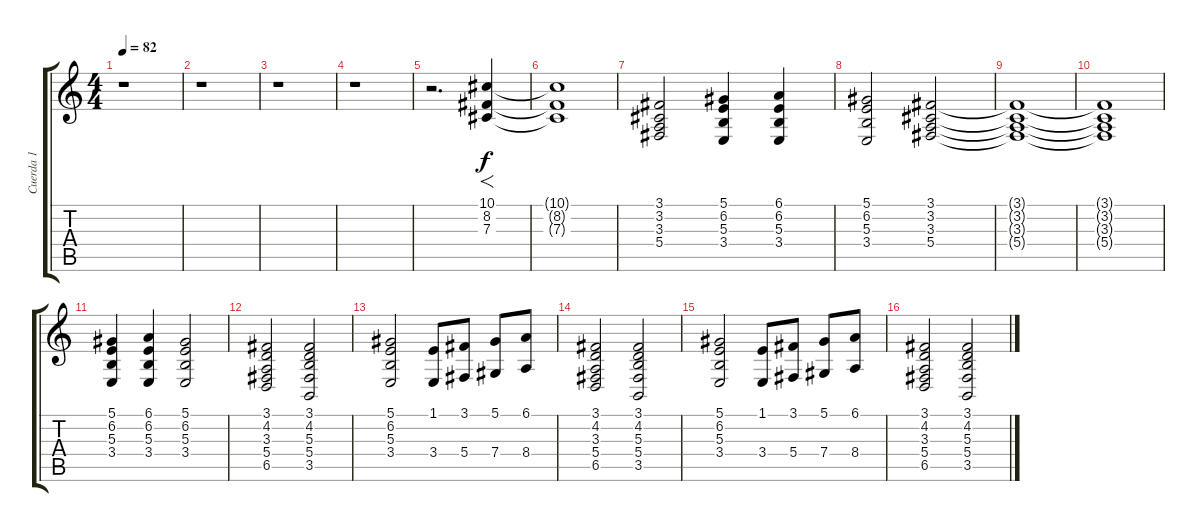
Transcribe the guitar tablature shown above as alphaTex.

\track ("Cuerda 1" "Cuerda 1") {instrument stringensemble2}
\staff {score tabs}
\tuning (Eb4 Bb3 Gb3 Db3 Ab2 Eb2) {hide}
\ts (4 4)
\tempo 82
\clef g2
\ks c
r.1{dy f instrument stringensemble2} |
r.1 |
r.1 |
r.1 |
r.2{d} (10.1 8.2 7.3).4{f} |
(10.1{t} 8.2{t} 7.3{t}).1 |
(3.1 3.2 3.3 5.4).2 (5.1 6.2 5.3 3.4).4 (6.1 6.2 5.3 3.4).4 |
(5.1 6.2 5.3 3.4).2 (3.1 3.2 3.3 5.4).2 |
(3.1{t} 3.2{t} 3.3{t} 5.4{t}).1 |
(3.1{t} 3.2{t} 3.3{t} 5.4{t}).1 |
(5.1 6.2 5.3 3.4).4 (6.1 6.2 5.3 3.4).4 (5.1 6.2 5.3 3.4).2 |
(3.1 4.2 3.3 5.4 6.5).2 (3.1 4.2 5.3 5.4 3.5).2 |
(5.1 6.2 5.3 3.4).2 (1.1 3.4).8 (3.1 5.4).8 (5.1 7.4).8 (6.1 8.4).8 |
(3.1 4.2 3.3 5.4 6.5).2 (3.1 4.2 5.3 5.4 3.5).2 |
(5.1 6.2 5.3 3.4).2 (1.1 3.4).8 (3.1 5.4).8 (5.1 7.4).8 (6.1 8.4).8 |
(3.1 4.2 3.3 5.4 6.5).2 (3.1 4.2 5.3 5.4 3.5).2
